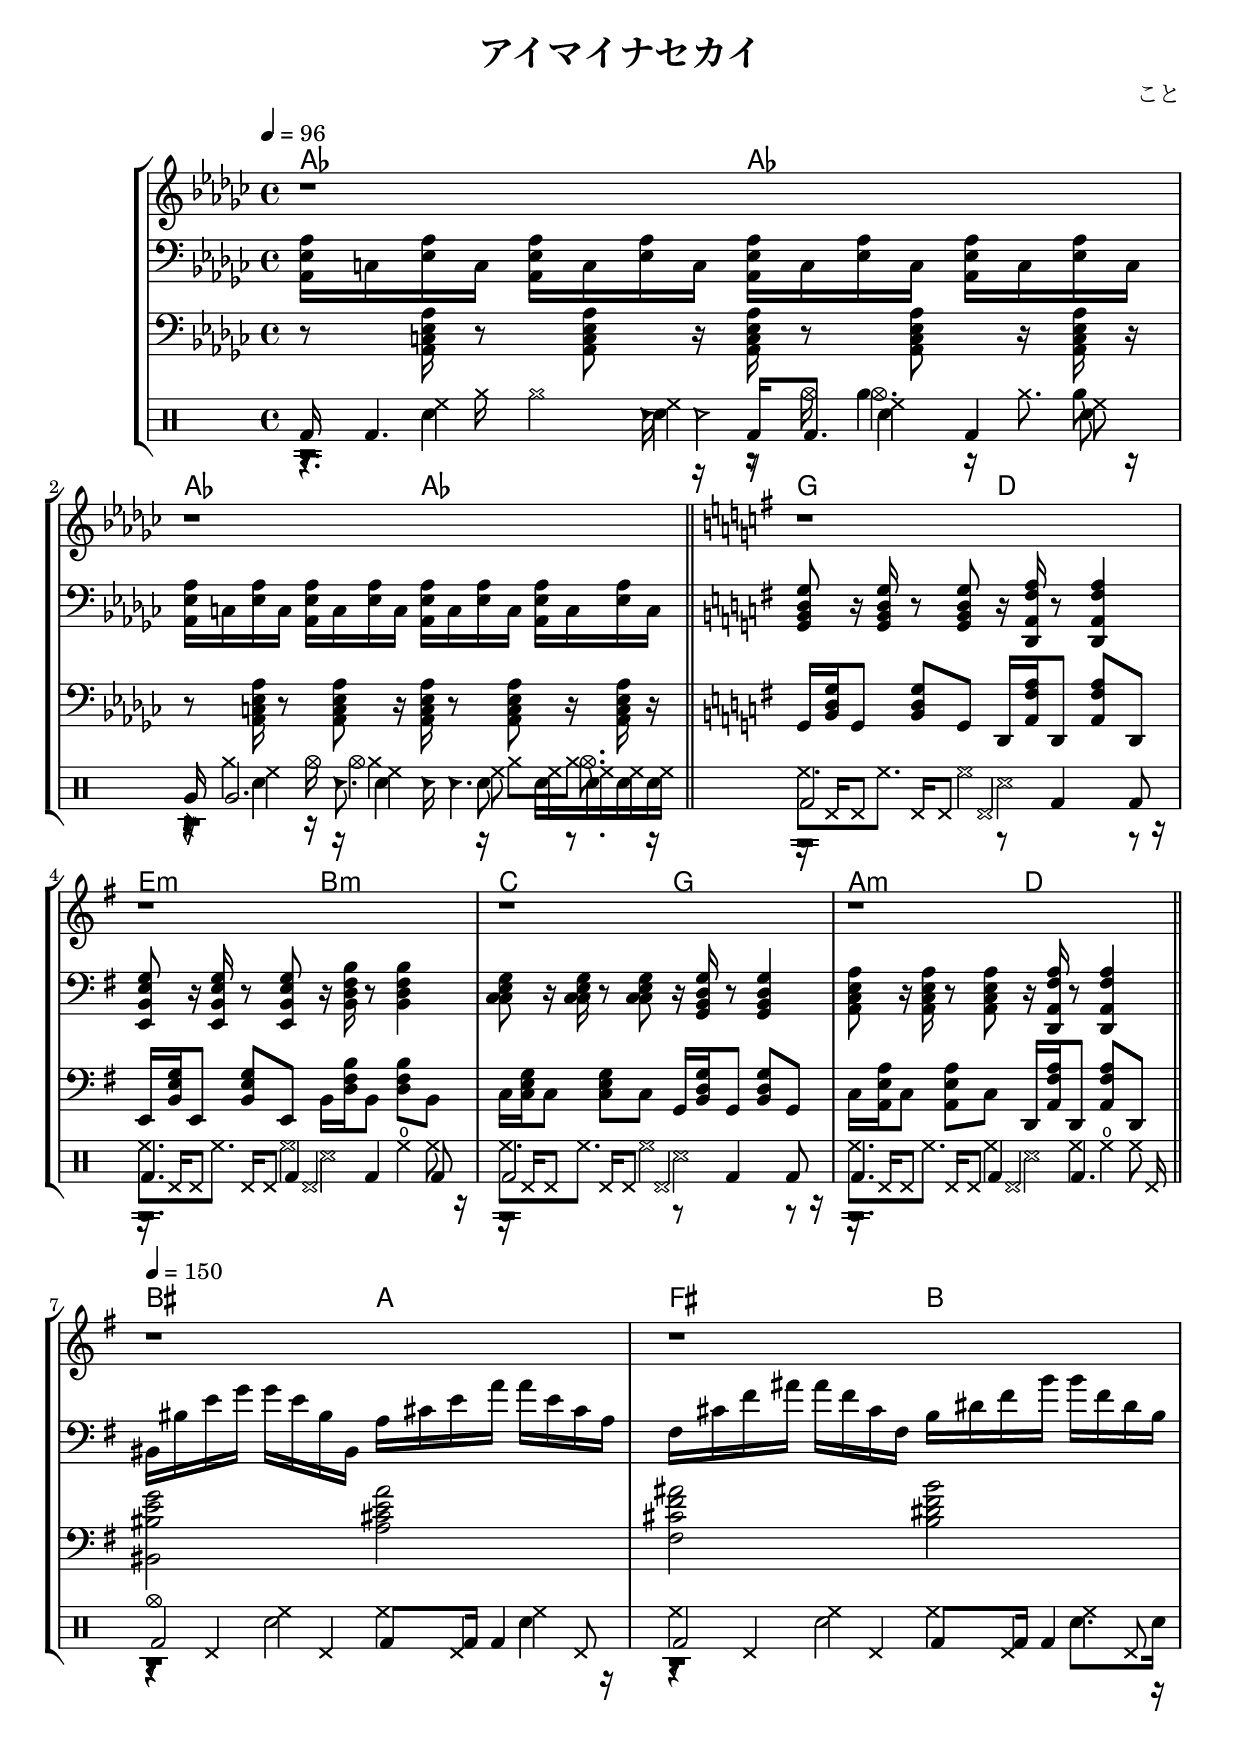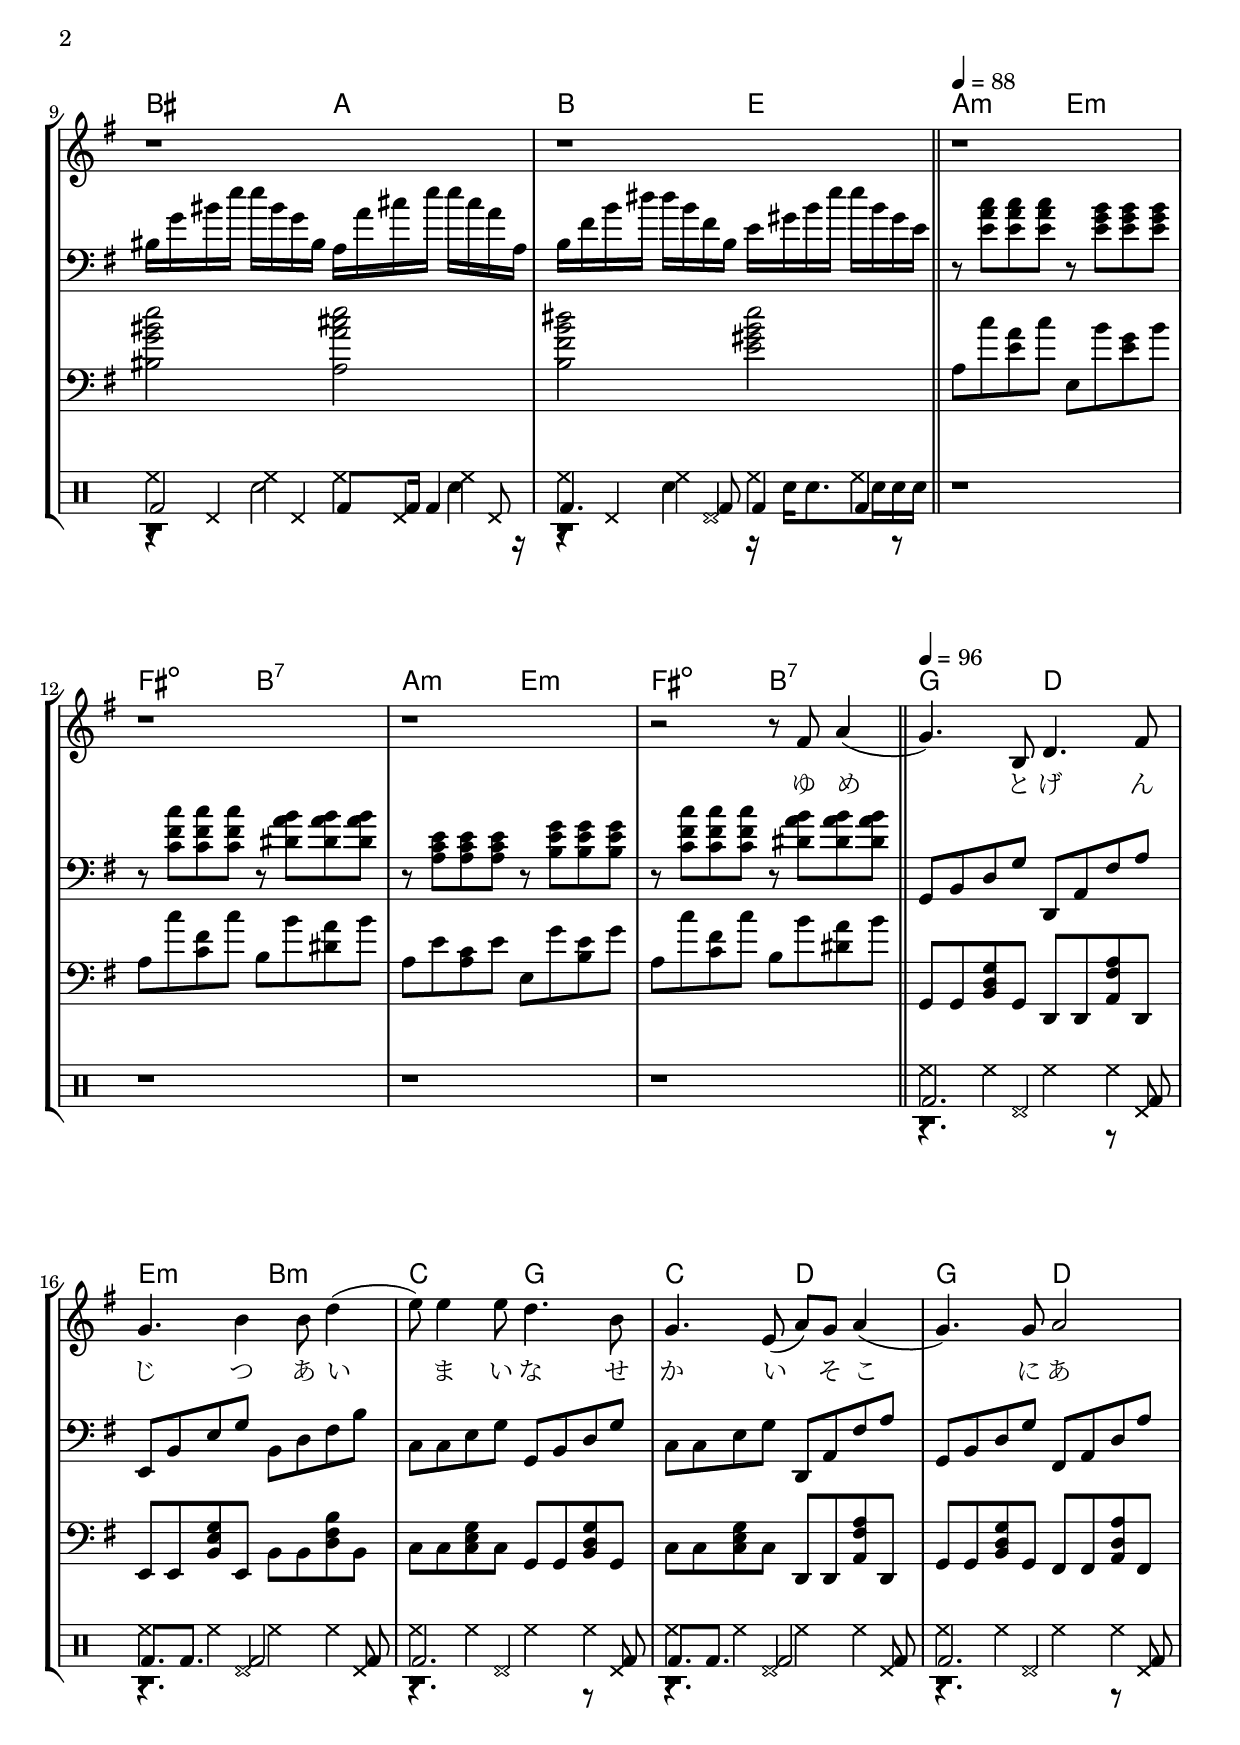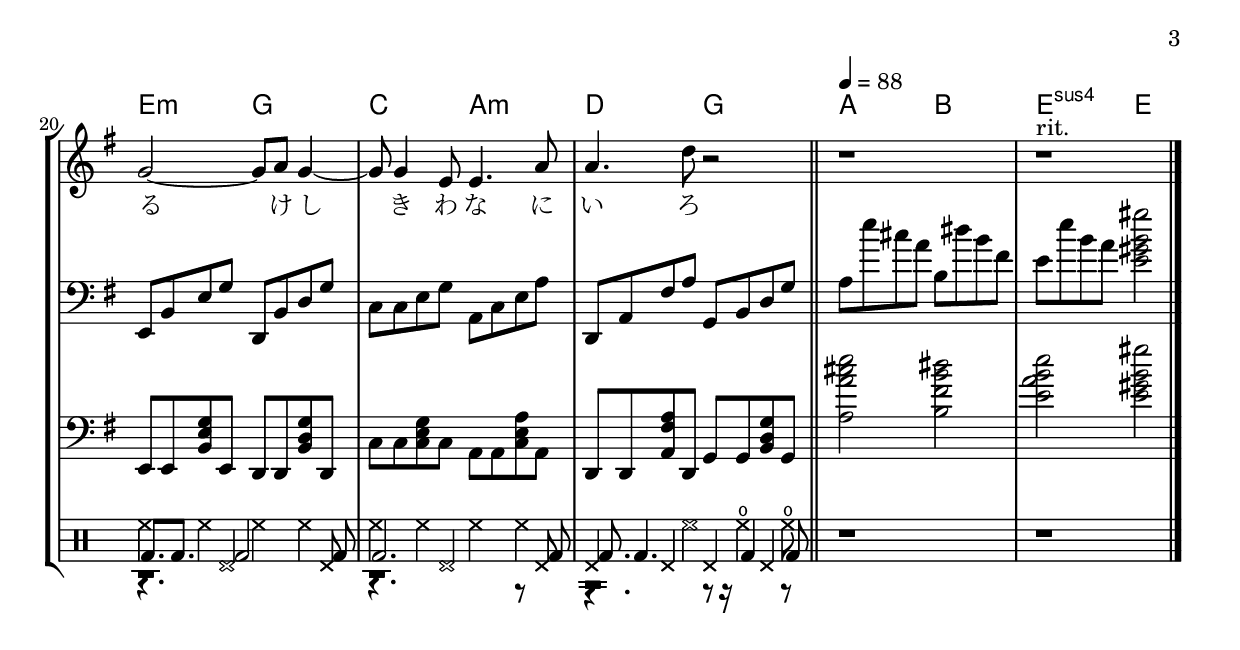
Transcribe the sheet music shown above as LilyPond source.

\version "2.12.1"

\header {
	title = \markup {アイマイナセカイ}
	composer = \markup \center-column {こと}
}

harmony = \chordmode {
	as2 as as as 

	g d e:m b:m c g a:m d 

	bis a fis b bis a b e 

	a:m e:m fis:dim b:7 a:m e:m fis:dim b:7 

	g d e:m b:m c g c d g d e:m g c a:m d g 

	a b e:sus4 e 
}

melody = {
	\key ges \major
	\tempo 4 = 96
	r1 | r1   
	\key g \major
	r1 | r1 | r1 | r1   
	\tempo 4 = 150
	r1 | r1 | r1 | r1   
	\tempo 4 = 88
	r1 | r1 | r1 | r2 r8 
	\set Staff.midiInstrument = #"fss0.35"
	fis'8  a'4 
	(	\tempo 4 = 96
g'4.)  b8  d'4.  fis'8 
	g'4.  b'4  b'8  d''4 
	(e''8)  e''4  e''8  d''4.  b'8 
	g'4.  e'8  (a'8)  g'8  a'4 
	(g'4.)  g'8  a'2 
	g'2~g'8  a'8  g'4~ 
	g'8  g'4  e'8  e'4.  a'8 
	a'4.  d''8  	r2 	\tempo 4 = 88
	r1 | r1^"rit." \bar "|."
}

words = \lyricmode {
	
	
	
	
	ゆ  め  と  げ  ん  じ  つ  あ  い  ま  い  な  せ  か  い  そ  こ  に  あ  る  け  し  き  わ  な  に  い  ろ  
	
}

tempochange = {
	\tempo 4 = 96
	r1 | r1 \bar "||"
	\tempo 4 = 96
	r1 | r1 | r1 | r1 \bar "||"
	\tempo 4 = 150
	r1 | r1 | r1 | r1 \bar "||"
	\tempo 4 = 88
	r1 | r1 | r1 | r1 \bar "||"
	\tempo 4 = 96
	r1 | r1 | r1 | r1 | r1 | r1 | r1 | r1 \bar "||"
	\tempo 4 = 88
	r1 | \tempo 4 = 66 r2 \tempo 4 = 58 r2 \bar "|."
}

mainacc = {
	\clef bass
	\set Staff.midiInstrument = #"Distorted Guitar"
	\key ges \major
	\tempo 4 = 96
	<as, es as>16 c16 <es as>16 c16   <as, es as>16 c16 <es as>16 c16
	<as, es as>16 c16 <es as>16 c16   <as, es as>16 c16 <es as>16 c16
	<as, es as>16 c16 <es as>16 c16   <as, es as>16 c16 <es as>16 c16
	<as, es as>16 c16 <es as>16 c16   <as, es as>16 c16 <es as>16 c16
	\bar "||"

	\set Staff.midiInstrument = #"Electric Guitar (clean)"
	\key g \major
	<g, b, d g>8 r16 <g, b, d g>16 r8     <g, b, d g>8
	r16 <d, a, fis a>16 r8     <d, a, fis a>4
	<e, b, e g>8 r16 <e, b, e g>16 r8     <e, b, e g>8
	r16 <b, d fis b>16 r8     <b, d fis b>4
	<c c e g>8 r16 <c c e g>16 r8     <c c e g>8
	r16 <g, b, d g>16 r8     <g, b, d g>4
	<c a, e a>8 r16 <c a, e a>16 r8     <c a, e a>8
	r16 <d, a, fis a>16 r8     <d, a, fis a>4
	\bar "||"

	\set Staff.midiInstrument = #"Shamisen"
	\tempo 4 = 150
	bis,16 bis e' g' g' e' bis bis,
	a16 cis' e' a' a' e' cis' a
	fis16 cis' fis' ais' ais' fis' cis' fis
	b16 dis' fis' b' b' fis' dis' b
	bis16 g' bis' e'' e'' bis' g' bis
	a16 a' cis'' e'' e'' cis'' a' a
	b16 fis' b' dis'' dis'' b' fis' b
	e'16 gis' b' e'' e'' b' gis' e'
	\bar "||"

	\set Staff.midiInstrument = #"Blown Bottle"
	\tempo 4 = 88
	r8 <e' a' c''>8 <e' a' c''>8 <e' a' c''>8
	r8 <e' g' b'>8 <e' g' b'>8 <e' g' b'>8
	r8 <c' fis' c''>8 <c' fis' c''>8 <c' fis' c''>8
	r8 <dis' a' b'>8 <dis' a' b'>8 <dis' a' b'>8
	r8 <a c' e'>8 <a c' e'>8 <a c' e'>8
	r8 <b e' g'>8 <b e' g'>8 <b e' g'>8
	r8 <c' fis' c''>8 <c' fis' c''>8 <c' fis' c''>8
	r8 <dis' a' b'>8 <dis' a' b'>8 <dis' a' b'>8
	\bar "||"

	\set Staff.midiInstrument = #"Guitar harmonics"
	\tempo 4 = 96
	g,8 b,8 d8 g8
	d,8 a,8 fis8 a8
	e,8 b,8 e8 g8
	b,8 d8 fis8 b8
	c8 c8 e8 g8
	g,8 b,8 d8 g8
	c8 c8 e8 g8
	d,8 a,8 fis8 a8
	g,8 b,8 d8 g8
	fis,8 a,8 d8 a8
	e,8 b,8 e8 g8
	d,8 b,8 d8 g8
	c8 c8 e8 g8
	a,8 c8 e8 a8
	d,8 a,8 fis8 a8
	g,8 b,8 d8 g8
	\bar "||"

	\set Staff.midiInstrument = #"Church organ"
	\tempo 4 = 88
	a8 e'' cis'' a'
	b8 dis'' b' fis'
	e'8 e'' b' a'
	<e' gis' b' gis''>2
	\bar "|."
}

subacc = {
	\clef bass
	\set Staff.midiInstrument = #"Koto"
	\key ges \major
	\tempo 4 = 96
	r8 <as, c es as>16 r8 <as, c es as>8 r16
	<as, c es as>16 r8      <as, c es as>8 r16 <as, c es as>16 r16
	r8 <as, c es as>16 r8 <as, c es as>8 r16
	<as, c es as>16 r8      <as, c es as>8 r16 <as, c es as>16 r16
	\bar "||"

	\set Staff.midiInstrument = #"Synth Bass 2"
	\key g \major
	g,16 <b, d g>16 g,8 <b, d g>8 g,8
	d,16 <a, fis a>16 d,8 <a, fis a>8 d,8
	e,16 <b, e g>16 e,8 <b, e g>8 e,8
	b,16 <d fis b>16 b,8 <d fis b>8 b,8
	c16 <c e g>16 c8 <c e g>8 c8
	g,16 <b, d g>16 g,8 <b, d g>8 g,8
	c16 <a, e a>16 c8 <a, e a>8 c8
	d,16 <a, fis a>16 d,8 <a, fis a>8 d,8
	\bar "||"

	\set Staff.midiInstrument = #"Harpsichord"
	\tempo 4 = 150
	<bis, bis e' g'>2
	<a cis' e' a'>2
	<fis cis' fis' ais'>2
	<b dis' fis' b'>2
	<bis g' bis' e''>2
	<a a' cis'' e''>2
	<b fis' b' dis''>2
	<e' gis' b' e''>2
	\bar "||"

	\set Staff.midiInstrument = #"Music box"
	\tempo 4 = 88
	a8 c'' <e' a'> c''
	e8 b' <e' g'> b'
	a8 c'' <c' fis'> c''
	b8 b' <dis' a'> b'
	a8 e' <a c'> e'
	e8 g' <b e'> g'
	a8 c'' <c' fis'> c''
	b8 b' <dis' a'> b'
	\bar "||"

	\set Staff.midiInstrument = #"Synth Bass 1"
	\tempo 4 = 96
	g,8 g,8 <b, d g>8 g,8
	d,8 d,8 <a, fis a>8 d,8
	e,8 e,8 <b, e g>8 e,8
	b,8 b,8 <d fis b>8 b,8
	c8 c8 <c e g>8 c8
	g,8 g,8 <b, d g>8 g,8
	c8 c8 <c e g>8 c8
	d,8 d,8 <a, fis a>8 d,8
	g,8 g,8 <b, d g>8 g,8
	fis,8 fis,8 <a, d a>8 fis,8
	e,8 e,8 <b, e g>8 e,8
	d,8 d,8 <b, d g>8 d,8
	c8 c8 <c e g>8 c8
	a,8 a,8 <c e a>8 a,8
	d,8 d,8 <a, fis a>8 d,8
	g,8 g,8 <b, d g>8 g,8
	\bar "||"

	\set Staff.midiInstrument = #"Choir Aahs"
	\tempo 4 = 88
	<a a' cis'' e''>2
	<b fis' b' dis''>2
	<e' a' b' e''>2
	<e' gis' b' gis''>2
	\bar "|."
}

percA = {
	\drummode {
	r8 hh4 hh4 hh4 hh8  |r8 hh4 hh4 hh8 hh16 hh16 hh16 hh16  \bar "||"
	r1  |r2. hho4  |r1  |r2. hho4  \bar "||"
	r4 hh4 hh4 hh4  |hh4 hh4 hh4 hh4  |hh4 hh4 hh4 hh4  |hh4 hh4 hh4 hh4  \bar "||"
	r1 |r1 |r1 |r1 \bar "||"
	r1  |r1  |r1  |r1  |r1  |r1  |r1  |r2 r8 hho4 hho8  \bar "||"
	r1 |r1 \bar "|."
	}
}

percB = {
	\drummode {
	r8 sn4 sn4 sn4 sn8  |r8 sn4 sn4 sn8 sn16 sn16 sn16 sn16  \bar "||"
	r16 hhp16 hhp8 hhp16 hhp8 hhp2 r16  |r16 hhp16 hhp8 hhp16 hhp8 hhp2 r16  |r16 hhp16 hhp8 hhp16 hhp8 hhp2 r16  |r16 hhp16 hhp8 hhp16 hhp8 hhp2 hhp16  \bar "||"
	r8 hhp4 hhp4 hhp4 hhp8  |r8 hhp4 hhp4 hhp4 hhp8  |r8 hhp4 hhp4 hhp4 hhp8  |r8 hhp4 hhp2 r8  \bar "||"
	r1 |r1 |r1 |r1 \bar "||"
	r4. hhp2 hhp8  |r4. hhp2 hhp8  |r4. hhp2 hhp8  |r4. hhp2 hhp8  |r4. hhp2 hhp8  |r4. hhp2 hhp8  |r4. hhp2 hhp8  |hhp4 hhp4 hhp4 hhp4  \bar "||"
	r1 |r1 \bar "|."
	}
}

percC = {
	\drummode {
	bd16 bd4. r16 bd16 bd8. bd4  |r1  \bar "||"
	hh8. hh8. hh2 r8  |hh8. hh8. hh2 hh8  |hh8. hh8. hh2 r8  |hh8. hh8. hh4 hh4 hh8  \bar "||"
	r4 sn2 sn4  |r4 sn2 sn8. sn16  |r4 sn2 sn4  |r4 sn4 r16 sn16 sn8. sn16 sn16 sn16  \bar "||"
	r1 |r1 |r1 |r1 \bar "||"
	hh4 hh4 hh4 hh4  |hh4 hh4 hh4 hh4  |hh4 hh4 hh4 hh4  |hh4 hh4 hh4 hh4  |hh4 hh4 hh4 hh4  |hh4 hh4 hh4 hh4  |hh4 hh4 hh4 hh4  |r4. hh2 r8  \bar "||"
	r1 |r1 \bar "|."
	}
}

percD = {
	\drummode {
	r2 r16 cymc16 cymc4.  |r4 cymc16 cymc2 cymc8.  \bar "||"
	r2 ss2  |r2 ss2  |r2 ss2  |r2 ss2  \bar "||"
	bd2 bd8 bd16 bd4 r16  |bd2 bd8 bd16 bd4 r16  |bd2 bd8 bd16 bd4 r16  |bd4. bd8 bd4 bd4  \bar "||"
	r1 |r1 |r1 |r1 \bar "||"
	bd2. r8 bd8  |bd8. bd8. bd2 bd8  |bd2. r8 bd8  |bd8. bd8. bd2 bd8  |bd2. r8 bd8  |bd8. bd8. bd2 bd8  |bd2. r8 bd8  |bd8. bd4. r16 bd4 bd8  \bar "||"
	r1 |r1 \bar "|."
	}
}

percE = {
	\drummode {
	r1  |tomfh16 tomfh2. r8.  \bar "||"
	bd2 r8 bd4 bd8  |bd4. bd4 bd4 bd8  |bd2 r8 bd4 bd8  |bd4. bd4 bd4.  \bar "||"
	cymc1  |r1 |r1 |r1 \bar "||"
	r1 |r1 |r1 |r1 \bar "||"
	r1 | r1 | r1 | r1 | r1 | r1 | r1 | r1 \bar "||"
	r1 |r1 \bar "|."
	}
}

percF = {
	\drummode {
	r2 r8 rb4 rb8  |r1  \bar "||"
	r1 | r1 | r1 | r1 \bar "||"
	r1 | r1 | r1 | r1 \bar "||"
	r1 | r1 | r1 | r1 \bar "||"
	r1 | r1 | r1 | r1 | r1 | r1 | r1 | r1 \bar "||"
	r1 | r1 \bar "|."
	}
}

percG = {
	\drummode {
	r4. hc16 hc2 r16  |r4 r16 hc8. hc16 hc4. r16  \bar "||"
	r1 | r1 | r1 | r1 \bar "||"
	r1 | r1 | r1 | r1 \bar "||"
	r1 | r1 | r1 | r1 \bar "||"
	r1 | r1 | r1 | r1 | r1 | r1 | r1 | r1 \bar "||"
	r1 | r1 \bar "|."
	}
}

percH = {
	\drummode {
	r8. cymr16 cymr2 r16 cymr8.  |r16 cymr4 r16 cymr4 r16 cymr8 cymr8.  \bar "||"
	r1 | r1 | r1 | r1 \bar "||"
	r1 | r1 | r1 | r1 \bar "||"
	r1 | r1 | r1 | r1 \bar "||"
	r1 | r1 | r1 | r1 | r1 | r1 | r1 | r1 \bar "||"
	r1 | r1 \bar "|."
	}
}

\score {
	<<
		\new StaffGroup <<
			\new ChordNames {\harmony}
			\new Voice = "melody" {\melody}
			\new Lyrics \lyricsto "melody" \words
			\new Staff = "mainacc" {\mainacc}
			\new Staff = "subacc" {\subacc}
			\new DrumStaff <<
				\new DrumVoice {\percA}
				\new DrumVoice {\percB}
				\new DrumVoice {\percC}
				\new DrumVoice {\percD}
				\new DrumVoice {\percE}
				\new DrumVoice {\percF}
				\new DrumVoice {\percG}
				\new DrumVoice {\percH}
			>>
		>>
	>>
	\layout { }
}
